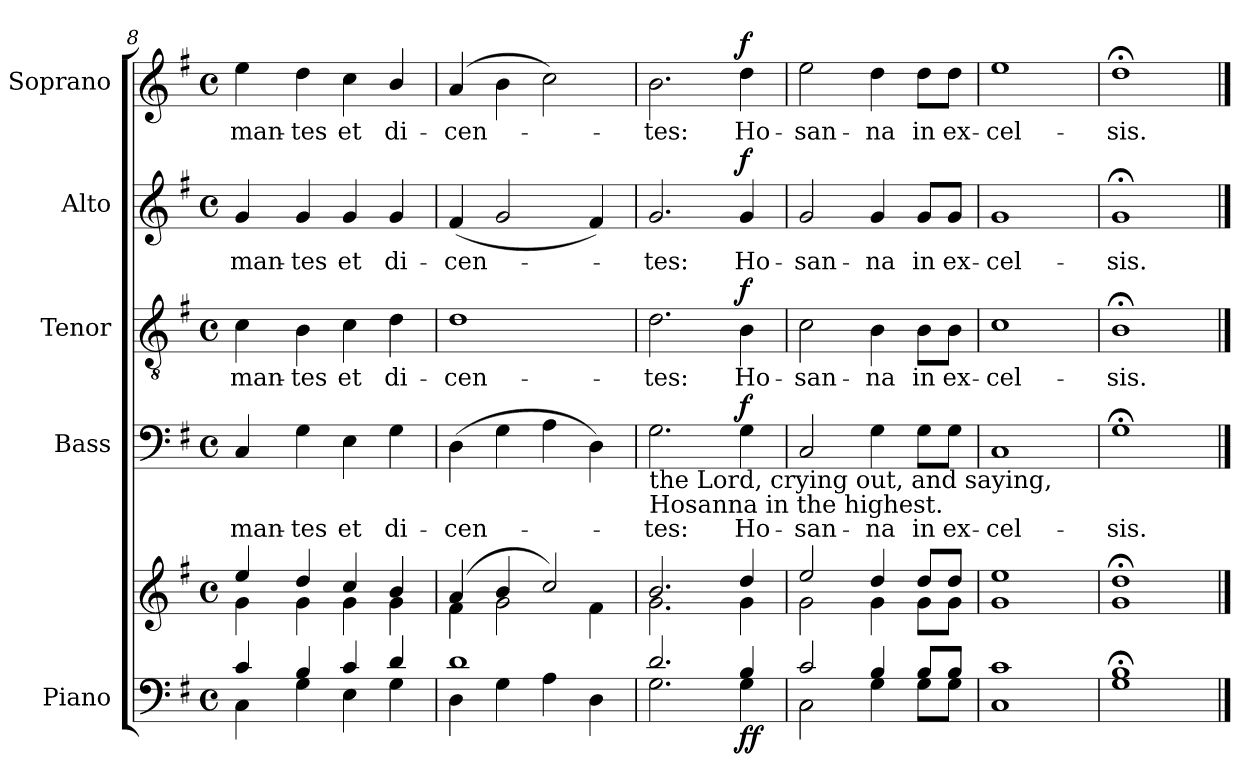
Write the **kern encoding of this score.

**kern	**kern	**dynam	**kern	**text	**dynam	**kern	**text	**dynam	**kern	**text	**dynam	**kern	**text	**dynam
*part5	*part5	*part5	*part4	*part4	*part4	*part3	*part3	*part3	*part2	*part2	*part2	*part1	*part1	*part1
*staff6	*staff5	*staff5/6	*staff4	*staff4	*staff4	*staff3	*staff3	*staff3	*staff2	*staff2	*staff2	*staff1	*staff1	*staff1
*I"Piano	*	*	*I"Bass	*	*	*I"Tenor	*	*	*I"Alto	*	*	*I"Soprano	*	*
*I'Pno.	*	*	*I'B.	*	*	*I'T.	*	*	*I'A.	*	*	*I'S.	*	*
*clefF4	*clefG2	*	*clefF4	*	*	*clefGv2	*	*	*clefG2	*	*	*clefG2	*	*
*k[f#]	*k[f#]	*	*k[f#]	*	*	*k[f#]	*	*	*k[f#]	*	*	*k[f#]	*	*
*G:	*G:	*	*G:	*	*	*G:	*	*	*G:	*	*	*G:	*	*
*M4/4	*M4/4	*	*M4/4	*	*	*M4/4	*	*	*M4/4	*	*	*M4/4	*	*
*met(c)	*met(c)	*	*met(c)	*	*	*met(c)	*	*	*met(c)	*	*	*met(c)	*	*
=8	=8	=8	=8	=8	=8	=8	=8	=8	=8	=8	=8	=8	=8	=8
*^	*^	*	*	*	*	*	*	*	*	*	*	*	*	*
!	!	!	!	!	!	!LO:LY:b	!	!	!LO:LY:b	!	!	!LO:LY:b	!	!	!LO:LY:b	!
4c/	4C\	4ee/	4g\	.	4C/	-man-	.	4c\	-man-	.	4g/	-man-	.	4ee\	-man-	.
!	!	!	!	!	!	!LO:LY:b	!	!	!LO:LY:b	!	!	!LO:LY:b	!	!	!LO:LY:b	!
4B/	4G\	4dd/	4g\	.	4G\	-tes	.	4B\	-tes	.	4g/	-tes	.	4dd\	-tes	.
!	!	!	!	!	!	!LO:LY:b	!	!	!LO:LY:b	!	!	!LO:LY:b	!	!	!LO:LY:b	!
4c/	4E\	4cc/	4g\	.	4E\	et	.	4c\	et	.	4g/	et	.	4cc\	et	.
!	!	!	!	!	!	!LO:LY:b	!	!	!LO:LY:b	!	!	!LO:LY:b	!	!	!LO:LY:b	!
4d/	4G\	4b/	4g\	.	4G\	di-	.	4d\	di-	.	4g/	di-	.	4b/	di-	.
=9	=9	=9	=9	=9	=9	=9	=9	=9	=9	=9	=9	=9	=9	=9	=9	=9
!	!	!	!	!	!	!LO:LY:b	!	!	!LO:LY:b	!	!	!LO:LY:b	!	!	!LO:LY:b	!
1d	4D\	(>4a/	4f#\	.	(>4D\	-cen-	.	1d	-cen-	.	(<4f#/	-cen-	.	(>4a/	-cen-	.
.	4G\	4b/	2g\	.	4G\	.	.	.	.	.	2g/	.	.	4b\	.	.
.	4A\	2cc/)	.	.	4A\	.	.	.	.	.	.	.	.	2cc\)	.	.
.	4D\	.	4f#\	.	4D\)	.	.	.	.	.	4f#/)	.	.	.	.	.
=10	=10	=10	=10	=10	=10	=10	=10	=10	=10	=10	=10	=10	=10	=10	=10	=10
!	!	!	!	!	!LO:TX:b:t=the Lord, crying out, and saying,	!	!	!	!	!	!	!	!	!	!	!
!	!	!	!	!	!LO:TX:b:t=Hosanna in the highest.	!	!	!	!	!	!	!	!	!	!	!
!	!	!	!	!	!	!LO:LY:b	!	!	!LO:LY:b	!	!	!LO:LY:b	!	!	!LO:LY:b	!
2.d/	2.G\	2.b/	2.g\	.	2.G\	tes:	.	2.d\	-tes:	.	2.g/	tes:	.	2.b\	tes:	.
!	!	!	!	!LO:DY:b=2	!	!LO:LY:b	!	!	!LO:LY:b	!	!	!LO:LY:b	!	!	!LO:LY:b	!
!	!	!	!	!LO:DY:n=1:b	!	!	!LO:DY:b	!	!	!LO:DY:b	!	!	!LO:DY:b	!	!	!LO:DY:b
4B/	4G\	4dd/	4g\	f f	4G\	Ho-	f	4B\	Ho-	f	4g/	Ho-	f	4dd\	Ho-	f
=11	=11	=11	=11	=11	=11	=11	=11	=11	=11	=11	=11	=11	=11	=11	=11	=11
!	!	!	!	!	!	!LO:LY:b	!	!	!LO:LY:b	!	!	!LO:LY:b	!	!	!LO:LY:b	!
2c/	2C\	2ee/	2g\	.	2C/	-san-	.	2c\	-san-	.	2g/	-san-	.	2ee\	-san-	.
!	!	!	!	!	!	!LO:LY:b	!	!	!LO:LY:b	!	!	!LO:LY:b	!	!	!LO:LY:b	!
4B/	4G\	4dd/	4g\	.	4G\	-na	.	4B\	-na	.	4g/	-na	.	4dd\	-na	.
!	!	!	!	!	!	!LO:LY:b	!	!	!LO:LY:b	!	!	!LO:LY:b	!	!	!LO:LY:b	!
8B/L	8G\L	8dd/L	8g\L	.	8G\L	in	.	8B\L	in	.	8g/L	in	.	8dd\L	in	.
!	!	!	!	!	!	!LO:LY:b	!	!	!LO:LY:b	!	!	!LO:LY:b	!	!	!LO:LY:b	!
8B/J	8G\J	8dd/J	8g\J	.	8G\J	ex-	.	8B\J	ex-	.	8g/J	ex-	.	8dd\J	ex-	.
=12	=12	=12	=12	=12	=12	=12	=12	=12	=12	=12	=12	=12	=12	=12	=12	=12
!	!	!	!	!	!	!LO:LY:b	!	!	!LO:LY:b	!	!	!LO:LY:b	!	!	!LO:LY:b	!
1c	1C	1ee	1g	.	1C	-cel-	.	1c	-cel-	.	1g	-cel-	.	1ee	-cel-	.
=13	=13	=13	=13	=13	=13	=13	=13	=13	=13	=13	=13	=13	=13	=13	=13	=13
!	!	!	!	!	!	!LO:LY:b	!	!	!LO:LY:b	!	!	!LO:LY:b	!	!	!LO:LY:b	!
1B;<	1G	1dd;<	1g	.	1G;<	-sis.	.	1B;<	-sis.	.	1g;<	-sis.	.	1dd;<	-sis.	.
*v	*v	*	*	*	*	*	*	*	*	*	*	*	*	*	*	*
*	*v	*v	*	*	*	*	*	*	*	*	*	*	*	*	*
==	==	==	==	==	==	==	==	==	==	==	==	==	==	==
*-	*-	*-	*-	*-	*-	*-	*-	*-	*-	*-	*-	*-	*-	*-
